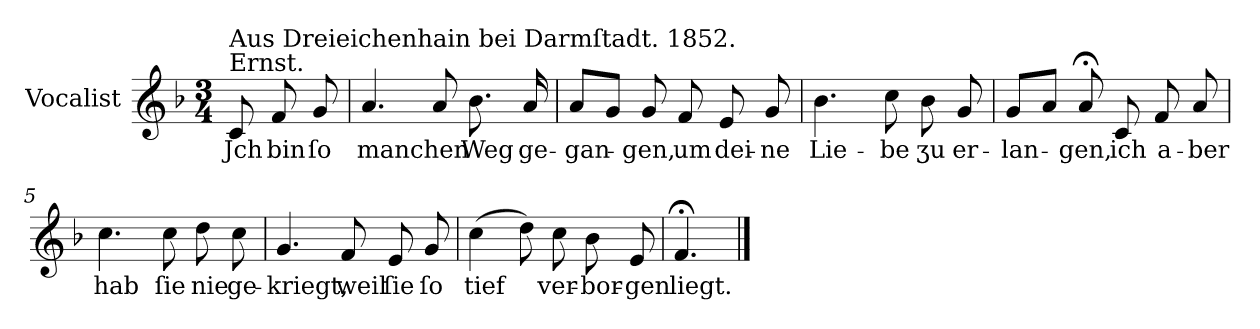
**kern	**text
*part1	*part1
*staff1	*staff1
*I"Vocalist	*
*k[b-]	*
*F:	*
*M3/4	*
=	=
!LO:TX:a:t=Ernst.	!
!LO:TX:a:t=Aus Dreieichenhain bei Darmſtadt. 1852.	!
8c	Jch
8f	bin
8g	ſo
=1	=1
4.a	manchen
8a	.
8.b-	Weg
16a	ge-
=2	=2
8aL	-gan-
8gJ	.
8g	-gen,
8f	um
8e	dei-
8g	-ne
=3	=3
4.b-	Lie-
8cc	-be
8b-	ʒu
8g	er-
=4	=4
8gL	-lan-
8aJ	.
8a;<	-gen,
8c	ich
8f	a-
8a	-ber
=5	=5
4.cc	hab
8cc	ſie
8dd	nie
8cc	ge-
=6	=6
4.g	-kriegt,
8f	weil
8e	ſie
8g	ſo
=7	=7
(4cc	tief
8dd)	.
8cc	ver-
8b-	-bor-
8e	-gen
=8	=8
4.f;<	liegt.
==	==
*-	*-
